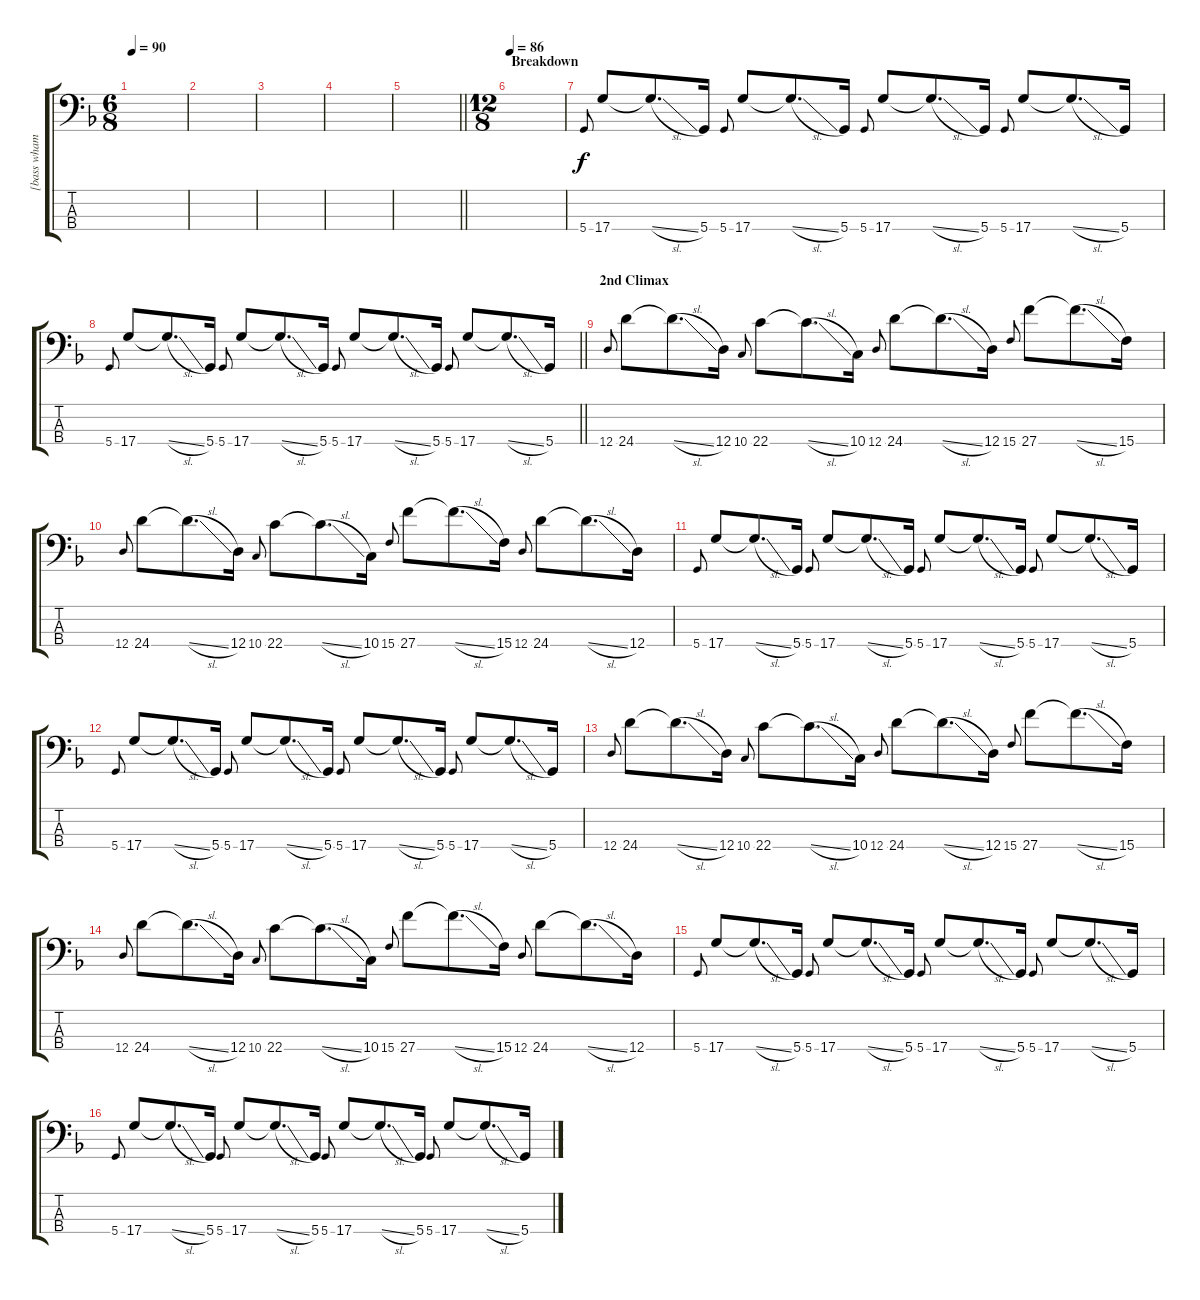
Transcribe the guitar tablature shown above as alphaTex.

\track ("[bass whammy effect]" "[bass wham") {instrument fretlessbass}
\staff {score tabs}
\tuning (G2 D2 A1 D1) {hide}
\ts (6 8)
\tempo 90
\clef f4
\ks dminor
|
|
|
|
\barLineRight lightlight
|
\ts (12 8)
\section ("" "Breakdown")
\tempo 86
|
5.4.8{gr onbeat} 17.4.8 17.4{sl t}.8{d} 5.4.16 5.4.8{gr onbeat} 17.4.8 17.4{sl t}.8{d} 5.4.16 5.4.8{gr onbeat} 17.4.8 17.4{sl t}.8{d} 5.4.16 5.4.8{gr onbeat} 17.4.8 17.4{sl t}.8{d} 5.4.16 |
\barLineRight lightlight
5.4.8{gr onbeat} 17.4.8 17.4{sl t}.8{d} 5.4.16 5.4.8{gr onbeat} 17.4.8 17.4{sl t}.8{d} 5.4.16 5.4.8{gr onbeat} 17.4.8 17.4{sl t}.8{d} 5.4.16 5.4.8{gr onbeat} 17.4.8 17.4{sl t}.8{d} 5.4.16 |
\section ("" "2nd Climax")
12.4.8{gr onbeat} 24.4.8 24.4{sl t}.8{d} 12.4.16 10.4.8{gr onbeat} 22.4.8 22.4{sl t}.8{d} 10.4.16 12.4.8{gr onbeat} 24.4.8 24.4{sl t}.8{d} 12.4.16 15.4.8{gr onbeat} 27.4.8 27.4{sl t}.8{d} 15.4.16 |
12.4.8{gr onbeat} 24.4.8 24.4{sl t}.8{d} 12.4.16 10.4.8{gr onbeat} 22.4.8 22.4{sl t}.8{d} 10.4.16 15.4.8{gr onbeat} 27.4.8 27.4{sl t}.8{d} 15.4.16 12.4.8{gr onbeat} 24.4.8 24.4{sl t}.8{d} 12.4.16 |
5.4.8{gr onbeat} 17.4.8 17.4{sl t}.8{d} 5.4.16 5.4.8{gr onbeat} 17.4.8 17.4{sl t}.8{d} 5.4.16 5.4.8{gr onbeat} 17.4.8 17.4{sl t}.8{d} 5.4.16 5.4.8{gr onbeat} 17.4.8 17.4{sl t}.8{d} 5.4.16 |
5.4.8{gr onbeat} 17.4.8 17.4{sl t}.8{d} 5.4.16 5.4.8{gr onbeat} 17.4.8 17.4{sl t}.8{d} 5.4.16 5.4.8{gr onbeat} 17.4.8 17.4{sl t}.8{d} 5.4.16 5.4.8{gr onbeat} 17.4.8 17.4{sl t}.8{d} 5.4.16 |
12.4.8{gr onbeat} 24.4.8{volume 10 balance 2} 24.4{sl t}.8{d} 12.4.16 10.4.8{gr onbeat} 22.4.8 22.4{sl t}.8{d} 10.4.16 12.4.8{gr onbeat} 24.4.8 24.4{sl t}.8{d} 12.4.16 15.4.8{gr onbeat} 27.4.8 27.4{sl t}.8{d} 15.4.16 |
12.4.8{gr onbeat} 24.4.8 24.4{sl t}.8{d} 12.4.16 10.4.8{gr onbeat} 22.4.8 22.4{sl t}.8{d} 10.4.16 15.4.8{gr onbeat} 27.4.8 27.4{sl t}.8{d} 15.4.16 12.4.8{gr onbeat} 24.4.8 24.4{sl t}.8{d} 12.4.16 |
5.4.8{gr onbeat} 17.4.8 17.4{sl t}.8{d} 5.4.16 5.4.8{gr onbeat} 17.4.8 17.4{sl t}.8{d} 5.4.16 5.4.8{gr onbeat} 17.4.8 17.4{sl t}.8{d} 5.4.16 5.4.8{gr onbeat} 17.4.8 17.4{sl t}.8{d} 5.4.16 |
5.4.8{gr onbeat} 17.4.8 17.4{sl t}.8{d} 5.4.16 5.4.8{gr onbeat} 17.4.8 17.4{sl t}.8{d} 5.4.16 5.4.8{gr onbeat} 17.4.8 17.4{sl t}.8{d} 5.4.16 5.4.8{gr onbeat} 17.4.8 17.4{sl t}.8{d} 5.4.16
